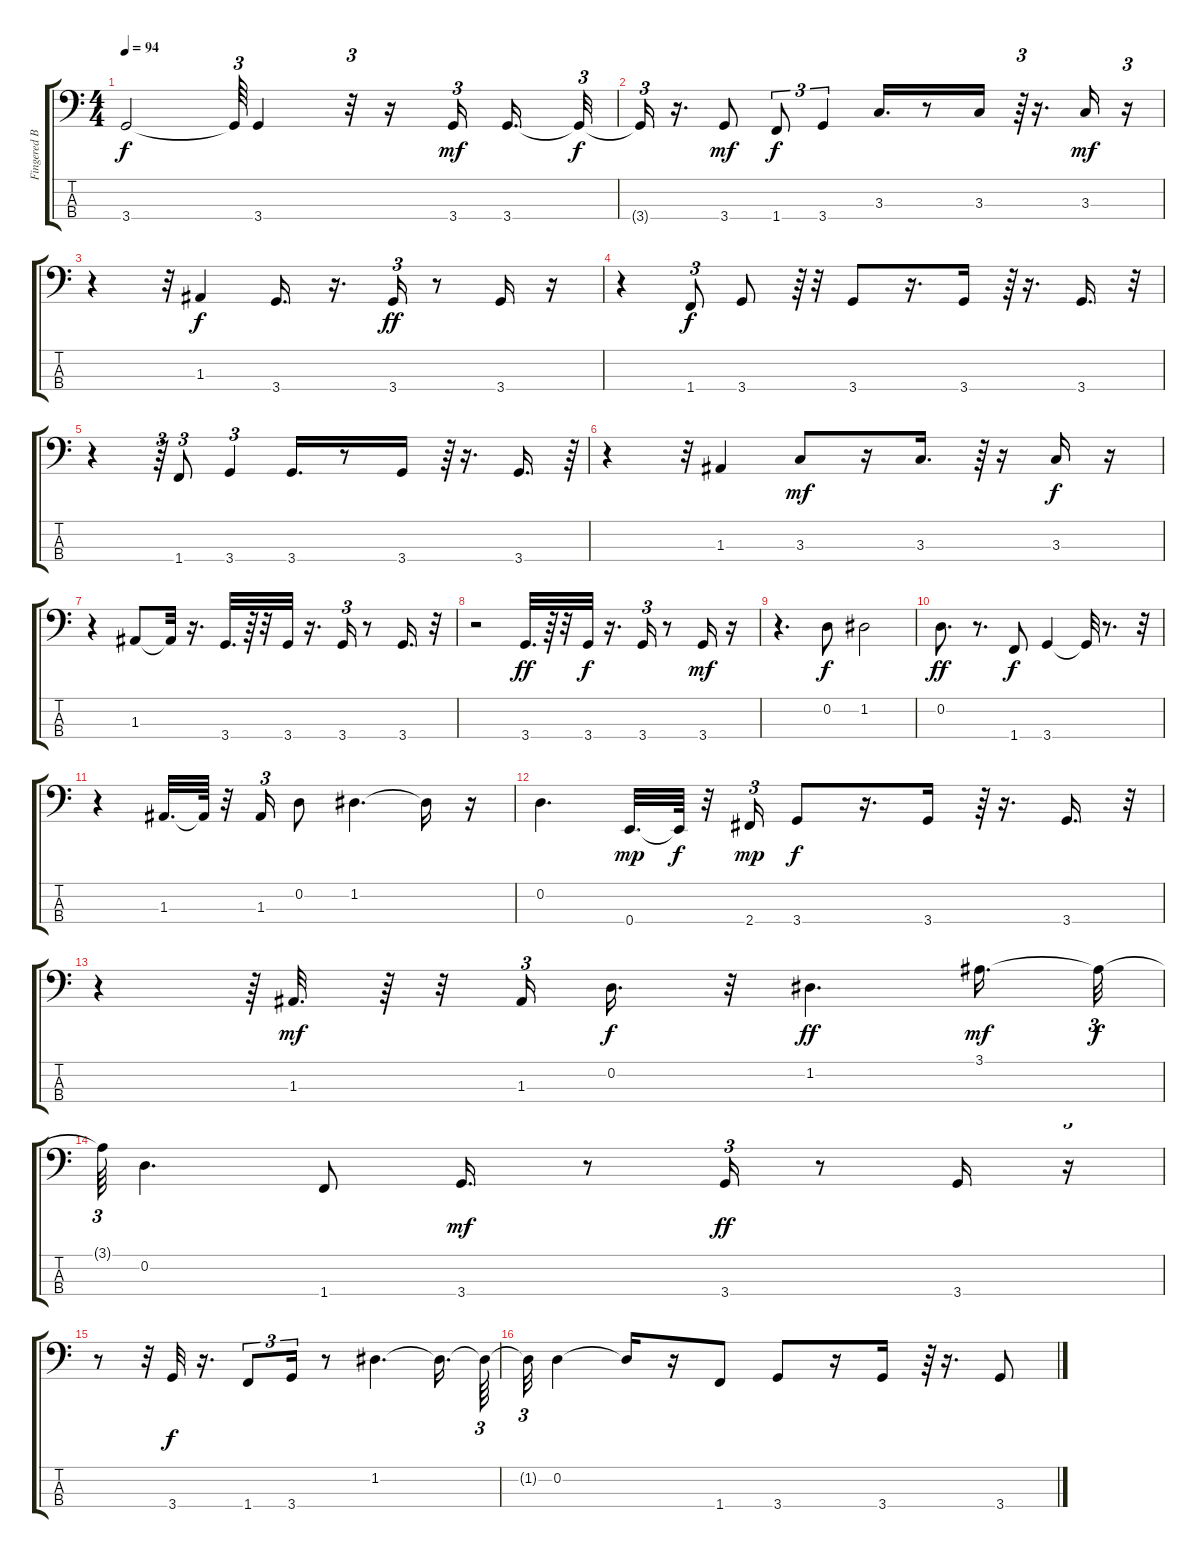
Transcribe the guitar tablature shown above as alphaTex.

\track ("Fingered Bass" "Fingered B") {instrument electricbassfinger}
\staff {score tabs}
\tuning (G2 D2 A1 E1) {hide}
\ts (4 4)
\tempo 94
\clef f4
\ks c
3.4{t}.2{dy f} 3.4{t}.64{tu (3 2)} 3.4.4 r.32{tu (3 2)} r.16 3.4.16{tu (3 2) dy mf beam splitsecondary} 3.4.16{d} 3.4{t}.32{tu (3 2) dy f} |
3.4{t}.16{tu (3 2)} r.16{d} 3.4.8{dy mf} 1.4.8{tu (3 2) dy f} 3.4.4{tu (3 2)} 3.3.16{d} r.8 3.3.16 r.64{tu (3 2)} r.16{d} 3.3.16{dy mf} r.16{tu (3 2)} |
r.4 r.32{tu (3 2)} 1.3.4{dy f} 3.4.16{d} r.16{d} 3.4.16{tu (3 2) dy ff} r.8 3.4.16 r.16 |
r.4 1.4.8{tu (3 2) dy f} 3.4.8 r.64{tu (3 2)} r.32 3.4.8 r.16{d} 3.4.16 r.64{tu (3 2)} r.16{d} 3.4.16{d} r.32{tu (3 2)} |
r.4 r.64{tu (3 2)} 1.4.8{tu (3 2)} 3.4.4{tu (3 2)} 3.4.16{d} r.8 3.4.16 r.64{tu (3 2)} r.16{d} 3.4.16{d} r.64{tu (3 2)} |
r.4 r.32{tu (3 2)} 1.3.4 3.3.8{dy mf} r.16 3.3.16{d} r.64{tu (3 2)} r.16 3.3.16{dy f} r.16 |
r.4 1.3.8 1.3{t}.32 r.16{d} 3.4.32{d} r.64 r.32 3.4.32 r.16{d} 3.4.16{tu (3 2)} r.8 3.4.16{d} r.32 |
r.2 3.4.32{d dy ff} r.64 r.32 3.4.32{dy f} r.16{d} 3.4.16{tu (3 2)} r.8 3.4.16{dy mf} r.16 |
r.4{d} 0.2.8{dy f} 1.2.2 |
0.2.8{d dy ff} r.8{d} 1.4.8{dy f} 3.4.4 3.4{t}.32 r.8{d} r.32 |
r.4 1.3.32{d} 1.3{t}.64 r.32 1.3.16{tu (3 2)} 0.2.8 1.2.4{d} 1.2{t}.16 r.16 |
0.2.4{d} 0.4.32{d dy mp} 0.4{t}.64{dy f} r.32 2.4.16{tu (3 2) dy mp} 3.4.8{dy f} r.16{d} 3.4.16 r.64{tu (3 2)} r.16{d} 3.4.16{d} r.32{tu (3 2)} |
r.4 r.64{tu (3 2)} 1.3.32{d dy mf} r.64 r.32 1.3.16{tu (3 2)} 0.2.16{d dy f} r.32 1.2.4{d dy ff} 3.1.16{d dy mf} 3.1{t}.32{tu (3 2) dy f} |
3.1{t}.64{tu (3 2)} 0.2.4{d} 1.4.8 3.4.16{d dy mf} r.8 3.4.16{tu (3 2) dy ff} r.8 3.4.16 r.16{tu (3 2)} |
r.8 r.32{tu (3 2)} 3.4.32{dy f} r.16{d} 1.4.8{tu (3 2)} 3.4.16{tu (3 2)} r.8 1.2.4{d} 1.2{t}.16{d} 1.2{t}.64{tu (3 2)} |
1.2{t}.32{tu (3 2)} 0.2.4 0.2{t}.16 r.16 1.4.8 3.4.8 r.16 3.4.16 r.64{tu (3 2)} r.16{d} 3.4.8
